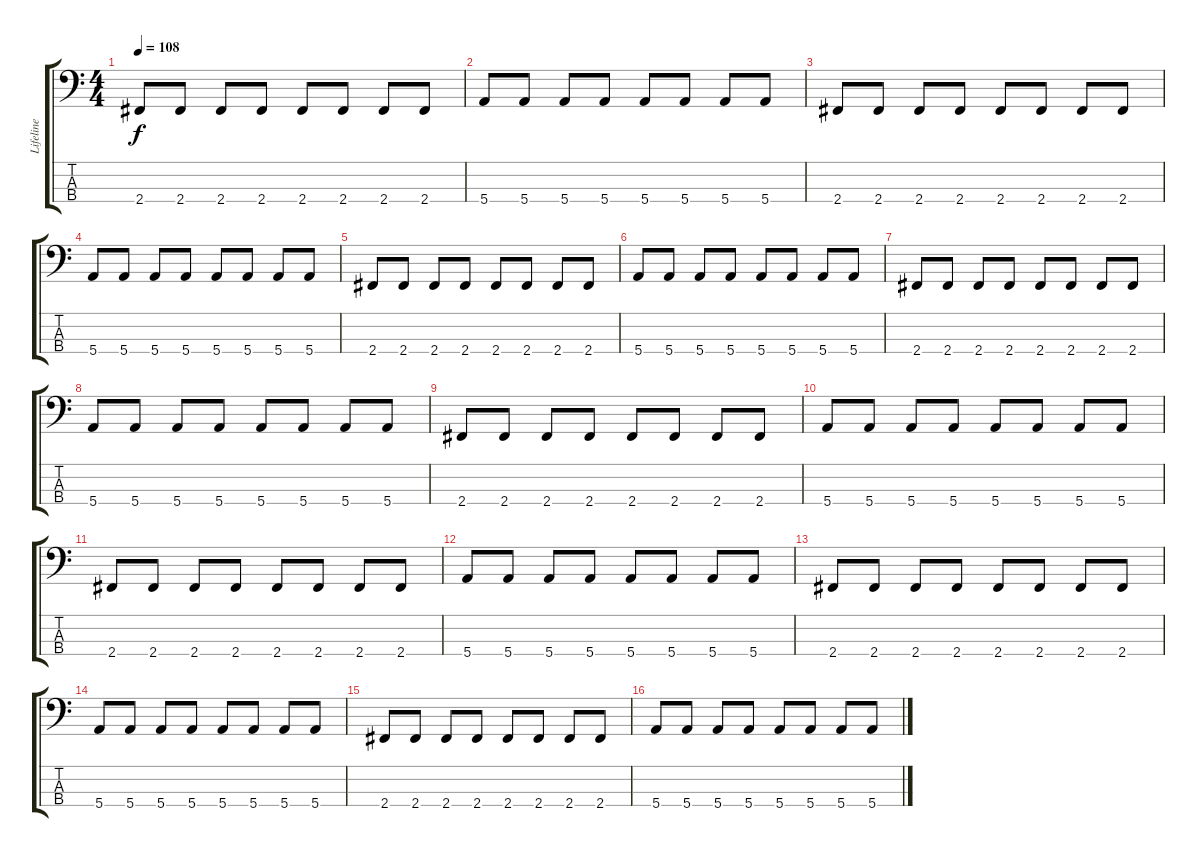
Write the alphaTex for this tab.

\track ("Lifeline" "Lifeline") {instrument synthbass1}
\staff {score tabs}
\tuning (G2 D2 A1 E1) {hide}
\ts (4 4)
\tempo 108
\clef f4
\ks c
2.4.8{dy f} 2.4.8 2.4.8 2.4.8 2.4.8 2.4.8 2.4.8 2.4.8 |
5.4.8 5.4.8 5.4.8 5.4.8 5.4.8 5.4.8 5.4.8 5.4.8 |
2.4.8 2.4.8 2.4.8 2.4.8 2.4.8 2.4.8 2.4.8 2.4.8 |
5.4.8 5.4.8 5.4.8 5.4.8 5.4.8 5.4.8 5.4.8 5.4.8 |
2.4.8 2.4.8 2.4.8 2.4.8 2.4.8 2.4.8 2.4.8 2.4.8 |
5.4.8 5.4.8 5.4.8 5.4.8 5.4.8 5.4.8 5.4.8 5.4.8 |
2.4.8 2.4.8 2.4.8 2.4.8 2.4.8 2.4.8 2.4.8 2.4.8 |
5.4.8 5.4.8 5.4.8 5.4.8 5.4.8 5.4.8 5.4.8 5.4.8 |
2.4.8 2.4.8 2.4.8 2.4.8 2.4.8 2.4.8 2.4.8 2.4.8 |
5.4.8 5.4.8 5.4.8 5.4.8 5.4.8 5.4.8 5.4.8 5.4.8 |
2.4.8 2.4.8 2.4.8 2.4.8 2.4.8 2.4.8 2.4.8 2.4.8 |
5.4.8 5.4.8 5.4.8 5.4.8 5.4.8 5.4.8 5.4.8 5.4.8 |
2.4.8 2.4.8 2.4.8 2.4.8 2.4.8 2.4.8 2.4.8 2.4.8 |
5.4.8 5.4.8 5.4.8 5.4.8 5.4.8 5.4.8 5.4.8 5.4.8 |
2.4.8 2.4.8 2.4.8 2.4.8 2.4.8 2.4.8 2.4.8 2.4.8 |
5.4.8 5.4.8 5.4.8 5.4.8 5.4.8 5.4.8 5.4.8 5.4.8
